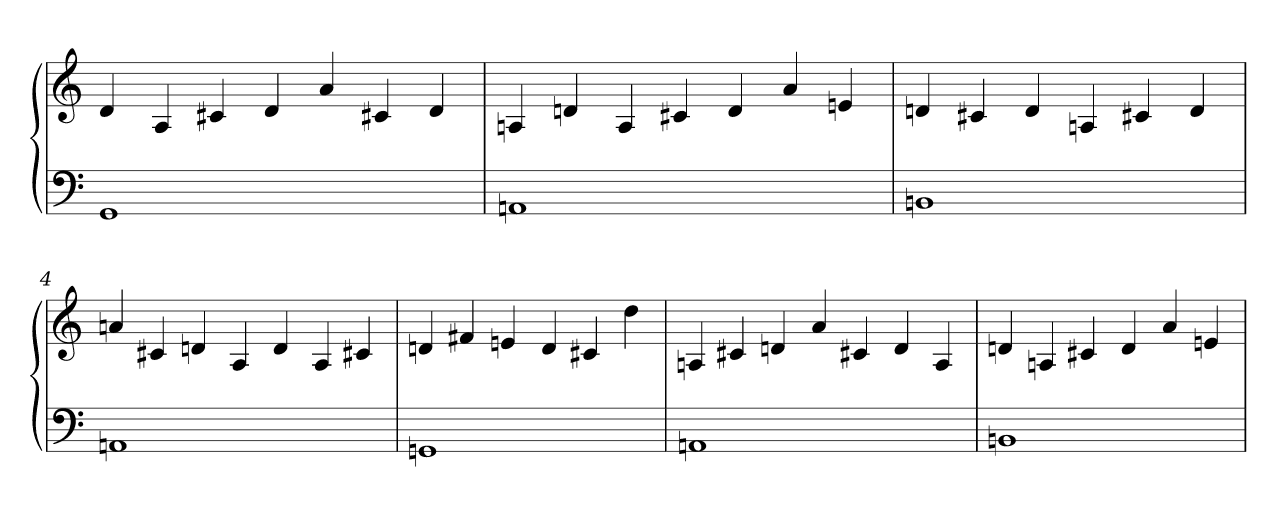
**kern	**kern
*part2	*part1
*staff2	*staff1
*clefF4	*clefG2
=1	=1
1GG	4d
.	4A
.	4c#X
.	4d
2.ryy	4a
.	4c#X
.	4d
=2	=2
1AAn	4An
.	4dn
.	4A
.	4c#X
2.ryy	4d
.	4a
.	4en
=3	=3
1BBn	4dn
.	4c#X
.	4d
.	4An
2ryy	4c#X
.	4d
=4	=4
1AAn	4an
.	4c#X
.	4dn
.	4A
2.ryy	4d
.	4A
.	4c#X
=5	=5
1GGn	4dn
.	4f#X
.	4en
.	4d
2ryy	4c#X
.	4dd
=6	=6
1AAn	4An
.	4c#X
.	4dn
.	4a
2.ryy	4c#X
.	4d
.	4A
=7	=7
1BBn	4dn
.	4An
.	4c#X
.	4d
2ryy	4a
.	4en
=	=
*-	*-
